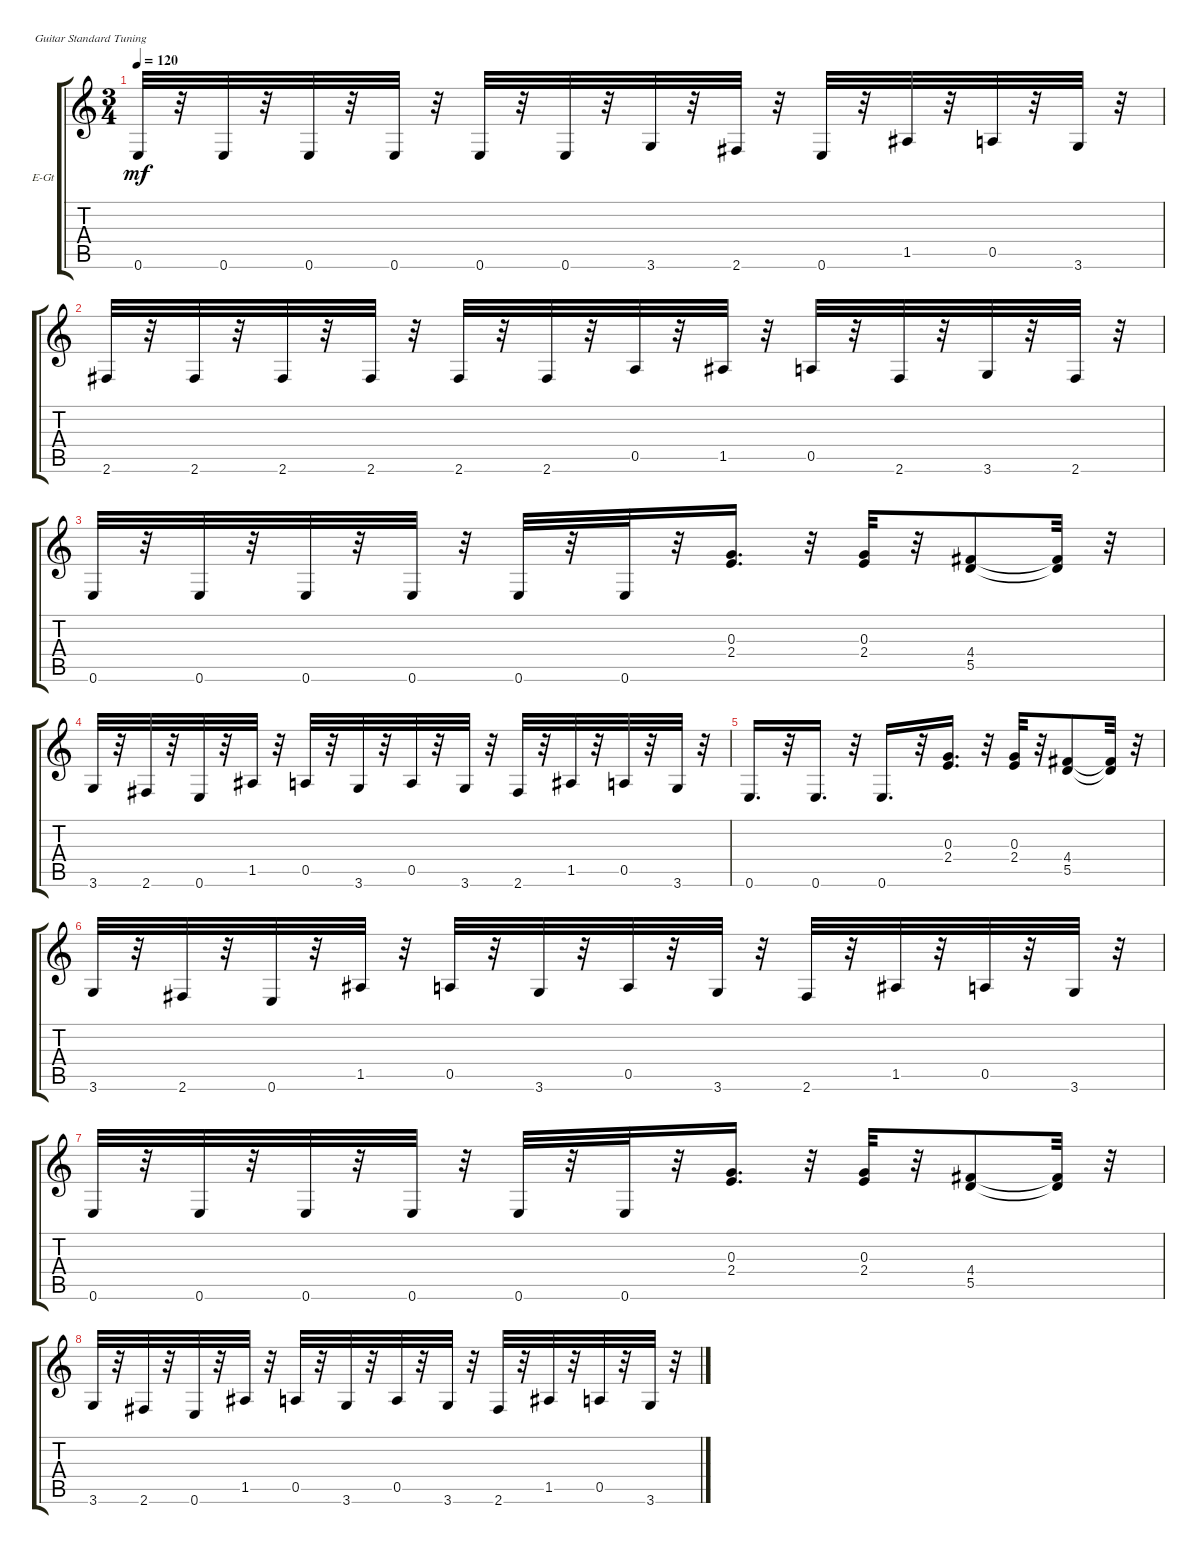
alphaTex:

\bracketExtendMode groupsimilarinstruments
\firstSystemTrackNameOrientation horizontal
\otherSystemsTrackNameOrientation horizontal
\track ("" "E-Gt") {instrument electricguitarclean}
\staff {score tabs}
\tuning (E4 B3 G3 D3 A2 E2)
\ts (3 4)
\tempo 120
\clef g2
\ks c
0.6.32{dy mf} r.32 0.6.32 r.32 0.6.32 r.32 0.6.32 r.32 0.6.32 r.32 0.6.32 r.32 3.6.32 r.32 2.6.32 r.32 0.6.32 r.32 1.5.32 r.32 0.5.32 r.32 3.6.32 r.32 |
2.6.32 r.32 2.6.32 r.32 2.6.32 r.32 2.6.32 r.32 2.6.32 r.32 2.6.32 r.32 0.5.32 r.32 1.5.32 r.32 0.5.32 r.32 2.6.32 r.32 3.6.32 r.32 2.6.32 r.32 |
0.6.32 r.32 0.6.32 r.32 0.6.32 r.32 0.6.32 r.32 0.6.32 r.32 0.6.32 r.32 (0.3 2.4).16{d} r.32 (0.3 2.4).32 r.32 (4.4 5.5).8 (4.4{t} 5.5{t}).32 r.32 |
3.6.32 r.32 2.6.32 r.32 0.6.32 r.32 1.5.32 r.32 0.5.32 r.32 3.6.32 r.32 0.5.32 r.32 3.6.32 r.32 2.6.32 r.32 1.5.32 r.32 0.5.32 r.32 3.6.32 r.32 |
0.6.16{d} r.32 0.6.16{d} r.32 0.6.16{d} r.32 (0.3 2.4).16{d} r.32 (0.3 2.4).32 r.32 (4.4 5.5).8 (4.4{t} 5.5{t}).32 r.32 |
3.6.32 r.32 2.6.32 r.32 0.6.32 r.32 1.5.32 r.32 0.5.32 r.32 3.6.32 r.32 0.5.32 r.32 3.6.32 r.32 2.6.32 r.32 1.5.32 r.32 0.5.32 r.32 3.6.32 r.32 |
0.6.32 r.32 0.6.32 r.32 0.6.32 r.32 0.6.32 r.32 0.6.32 r.32 0.6.32 r.32 (0.3 2.4).16{d} r.32 (0.3 2.4).32 r.32 (4.4 5.5).8 (4.4{t} 5.5{t}).32 r.32 |
3.6.32 r.32 2.6.32 r.32 0.6.32 r.32 1.5.32 r.32 0.5.32 r.32 3.6.32 r.32 0.5.32 r.32 3.6.32 r.32 2.6.32 r.32 1.5.32 r.32 0.5.32 r.32 3.6.32 r.32
